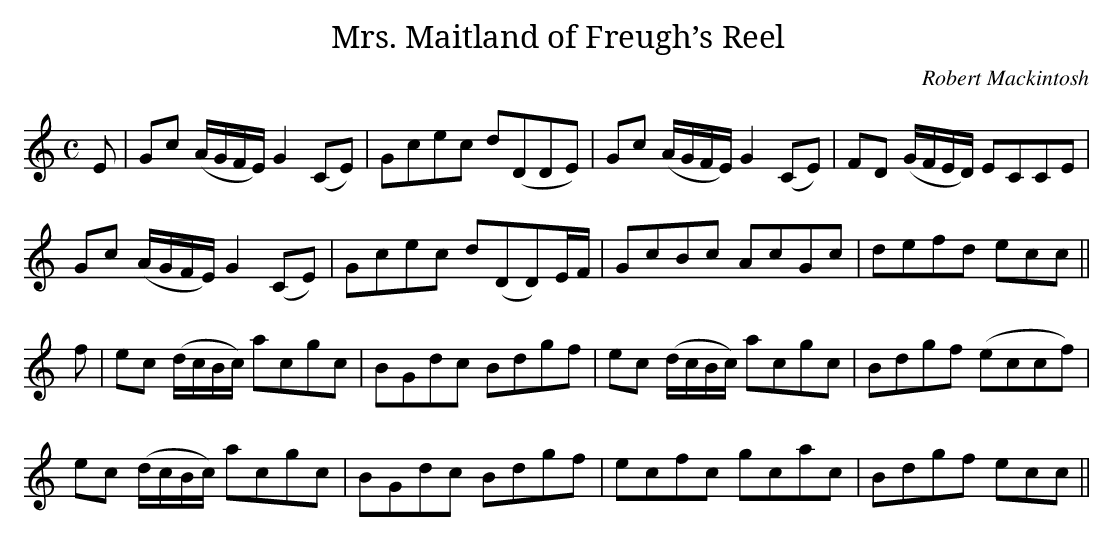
X:1
T:Mrs. Maitland of Freugh’s Reel
C:Robert Mackintosh
M:C
L:1/8
K:C
E|Gc (A/G/F/E/) G2 (CE)|Gcec d(DDE)|Gc (A/G/F/E/) G2 (CE)|FD (G/F/E/D/) ECCE|
Gc (A/G/F/E/) G2 (CE)|Gcec d(DD)E/F/|GcBc AcGc|defd ecc||
f|ec (d/c/B/c/) acgc|BGdc Bdgf|ec (d/c/B/c/) acgc|Bdgf (eccf)|
ec (d/c/B/c/) acgc|BGdc Bdgf|ecfc gcac|Bdgf ecc||
